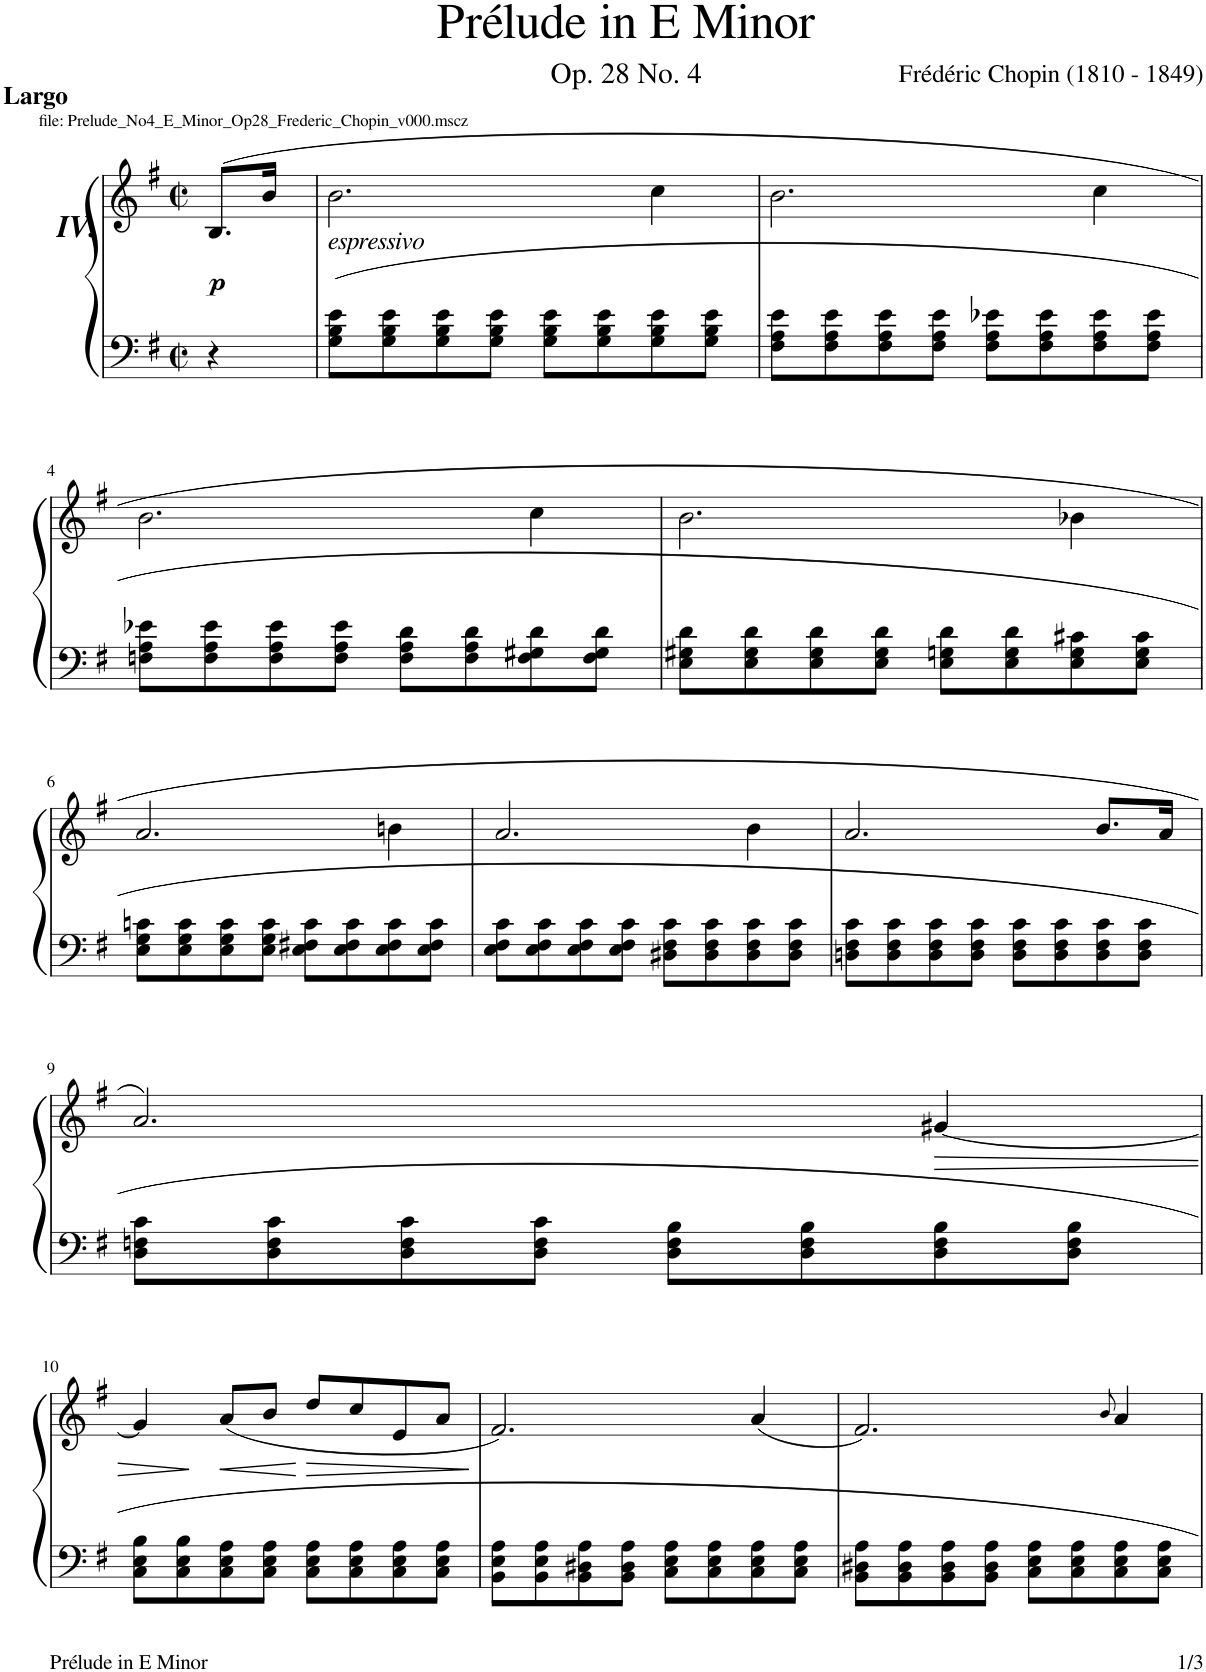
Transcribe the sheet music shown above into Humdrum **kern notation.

**kern	**kern	**dynam
*part1	*part1	*part1
*staff2	*staff1	*staff1/2
*I"Piano	*	*
*I'Pno.	*	*
*clefF4	*clefG2	*
*k[f#]	*k[f#]	*
*M2/2	*M2/2	*
*met(c|)	*met(c|)	*
=1	=1	=1
!	!LO:TX:a:B:t=Largo	!
!	!LO:TX:a:t=file&colon; Prelude_No4_E_Minor_Op28_Frederic_Chopin_v000.mscz	!
!	!	!LO:DY:b
4r	(8.B/L	p
.	16b/Jk	.
=2	=2	=2
!	!LO:TX:b:i:t=espressivo	!
8G\ 8B\ 8e\L	2.b\	.
8G\ 8B\ 8e\	.	.
8G\ 8B\ 8e\	.	.
8G\ 8B\ 8e\J	.	.
8G\ 8B\ 8e\L	.	.
8G\ 8B\ 8e\	.	.
8G\ 8B\ 8e\	4cc\	.
8G\ 8B\ 8e\J	.	.
=3	=3	=3
8F#\ 8A\ 8e\L	2.b\	.
8F#\ 8A\ 8e\	.	.
8F#\ 8A\ 8e\	.	.
8F#\ 8A\ 8e\J	.	.
8F#\ 8A\ 8e-X\L	.	.
8F#\ 8A\ 8e-\	.	.
8F#\ 8A\ 8e-\	4cc\	.
8F#\ 8A\ 8e-\J	.	.
!!LO:LB:g=z
=4	=4	=4
8Fn\ 8A\ 8e-X\L	2.b\	.
8F\ 8A\ 8e-\	.	.
8F\ 8A\ 8e-\	.	.
8F\ 8A\ 8e-\J	.	.
8F\ 8A\ 8d\L	.	.
8F\ 8A\ 8d\	.	.
8F\ 8G#X\ 8d\	4cc\	.
8F\ 8G#\ 8d\J	.	.
=5	=5	=5
8E\ 8G#X\ 8d\L	2.b\	.
8E\ 8G#\ 8d\	.	.
8E\ 8G#\ 8d\	.	.
8E\ 8G#\ 8d\J	.	.
8E\ 8Gn\ 8d\L	.	.
8E\ 8G\ 8d\	.	.
8E\ 8G\ 8c#X\	4b-X\	.
8E\ 8G\ 8c#\J	.	.
!!LO:LB:g=z
=6	=6	=6
8E\ 8G\ 8cn\L	2.a/	.
8E\ 8G\ 8c\	.	.
8E\ 8G\ 8c\	.	.
8E\ 8G\ 8c\J	.	.
8E\ 8F#X\ 8c\L	.	.
8E\ 8F#\ 8c\	.	.
8E\ 8F#\ 8c\	4bn\	.
8E\ 8F#\ 8c\J	.	.
=7	=7	=7
8E\ 8F#\ 8c\L	2.a/	.
8E\ 8F#\ 8c\	.	.
8E\ 8F#\ 8c\	.	.
8E\ 8F#\ 8c\J	.	.
8D#X\ 8F#\ 8c\L	.	.
8D#\ 8F#\ 8c\	.	.
8D#\ 8F#\ 8c\	4b\	.
8D#\ 8F#\ 8c\J	.	.
=8	=8	=8
8Dn\ 8F#\ 8c\L	2.a/	.
8D\ 8F#\ 8c\	.	.
8D\ 8F#\ 8c\	.	.
8D\ 8F#\ 8c\J	.	.
8D\ 8F#\ 8c\L	.	.
8D\ 8F#\ 8c\	.	.
8D\ 8F#\ 8c\	8.b/L	.
8D\ 8F#\ 8c\J	.	.
.	16a/Jk	.
!!LO:LB:g=z
=9	=9	=9
8D\ 8Fn\ 8c\L	2.a/)	.
8D\ 8F\ 8c\	.	.
8D\ 8F\ 8c\	.	.
8D\ 8F\ 8c\J	.	.
8D\ 8F\ 8B\L	.	.
8D\ 8F\ 8B\	.	.
!	!	!LO:HP:b
8D\ 8F\ 8B\	[4g#X/	>
8D\ 8F\ 8B\J	.	.
!!LO:LB:g=z
=10	=10	=10
8C\ 8E\ 8B\L	4g#/]	.
8C\ 8E\ 8B\	.	.
!	!	!LO:HP:n=1:b
8C\ 8E\ 8A\	(8a/L	] <
8C\ 8E\ 8A\J	8b/J	.
!	!	!LO:HP:n=1:b
8C\ 8E\ 8A\L	8dd/L	[ >
8C\ 8E\ 8A\	8cc/	.
8C\ 8E\ 8A\	8e/	.
8C\ 8E\ 8A\J	8a/J	.
.	.	]
=11	=11	=11
8BB\ 8E\ 8A\L	2.f#/)	.
8BB\ 8E\ 8A\	.	.
8BB\ 8D#X\ 8A\	.	.
8BB\ 8D#\ 8A\J	.	.
8C\ 8E\ 8A\L	.	.
8C\ 8E\ 8A\	.	.
8C\ 8E\ 8A\	(4a/	.
8C\ 8E\ 8A\J	.	.
=12	=12	=12
8BB\ 8D#X\ 8A\L	2.f#/)	.
8BB\ 8D#\ 8A\	.	.
8BB\ 8D#\ 8A\	.	.
8BB\ 8D#\ 8A\J	.	.
8C\ 8E\ 8A\L	.	.
8C\ 8E\ 8A\	.	.
.	8qb/	.
8C\ 8E\ 8A\	4a/	.
8C\ 8E\ 8A\J	.	.
=	=	=
*-	*-	*-
